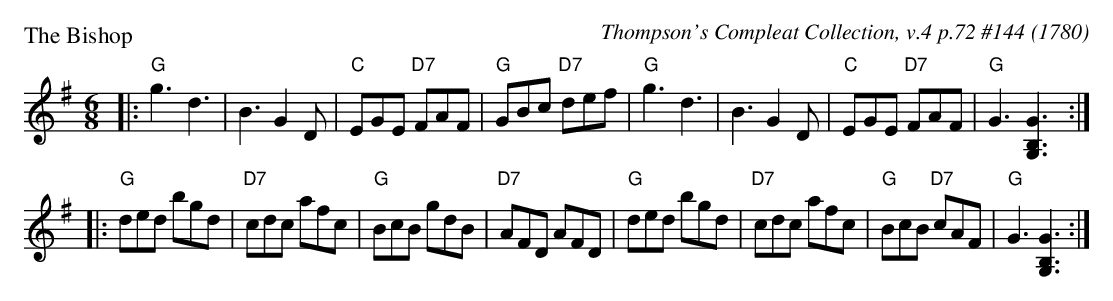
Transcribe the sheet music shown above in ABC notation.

X:1
P: The Bishop
O: Thompson's Compleat Collection, v.4 p.72 #144 (1780)
M: 6/8
L: 1/8
K: G
|: "G"g3 d3 | B3 G2D | "C"EGE "D7"FAF | "G"GBc "D7"def \
|  "G"g3 d3 | B3 G2D | "C"EGE "D7"FAF | "G"G3 [G3B,3G,3] :|
|: "G"ded bgd | "D7"cdc afc | "G"BcB gdB | "D7"AFD AFD \
|  "G"ded bgd | "D7"cdc afc | "G"BcB "D7"cAF | "G"G3 [G3B,3G,3] :|
